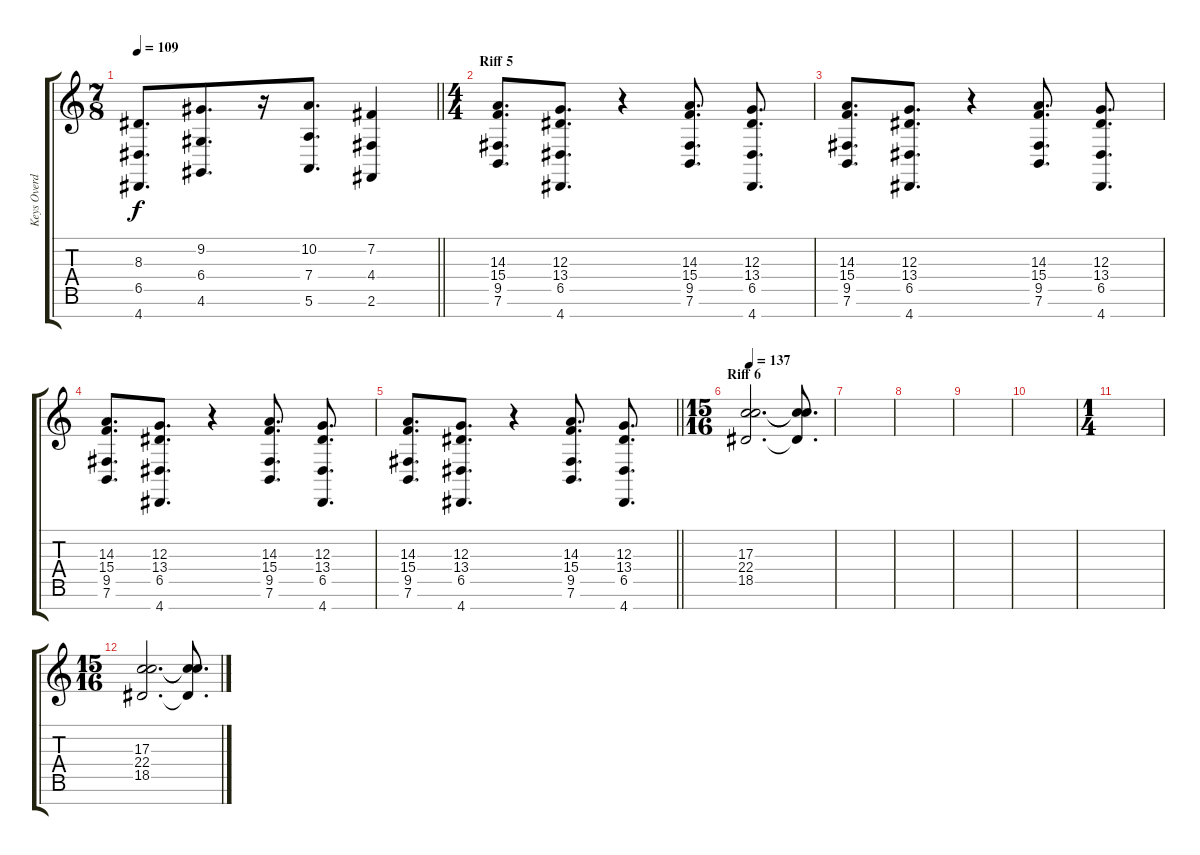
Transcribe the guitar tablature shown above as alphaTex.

\track ("Keys Overdub" "Keys Overd") {instrument pad1newage}
\staff {score tabs}
\tuning (E4 B3 G3 D3 A2 E2 B1) {hide}
\ts (7 8)
\tempo 109
\clef g2
\barLineRight lightlight
\ks c
(8.3 6.5 4.7).8{d dy f} (9.2 6.4 4.6).8{d} r.16 (10.2 7.4 5.6).8{d} (7.2 4.4 2.6).4 |
\ts (4 4)
\section ("" "Riff 5")
(14.3 15.4 9.5 7.6).8{d volume 15} (12.3 13.4 6.5 4.7).8{d} r.4 (14.3 15.4 9.5 7.6).8{d} (12.3 13.4 6.5 4.7).8{d} |
(14.3 15.4 9.5 7.6).8{d} (12.3 13.4 6.5 4.7).8{d} r.4 (14.3 15.4 9.5 7.6).8{d} (12.3 13.4 6.5 4.7).8{d} |
(14.3 15.4 9.5 7.6).8{d} (12.3 13.4 6.5 4.7).8{d} r.4 (14.3 15.4 9.5 7.6).8{d} (12.3 13.4 6.5 4.7).8{d} |
\barLineRight lightlight
(14.3 15.4 9.5 7.6).8{d} (12.3 13.4 6.5 4.7).8{d} r.4 (14.3 15.4 9.5 7.6).8{d} (12.3 13.4 6.5 4.7).8{d} |
\ts (15 16)
\section ("" "Riff 6")
\tempo 137
(17.3 22.4 18.5).2{d} (17.3{t} 22.4{t} 18.5{t}).8{d} |
|
|
|
|
\ts (1 4)
|
\ts (15 16)
(17.3 22.4 18.5).2{d} (17.3{t} 22.4{t} 18.5{t}).8{d}
